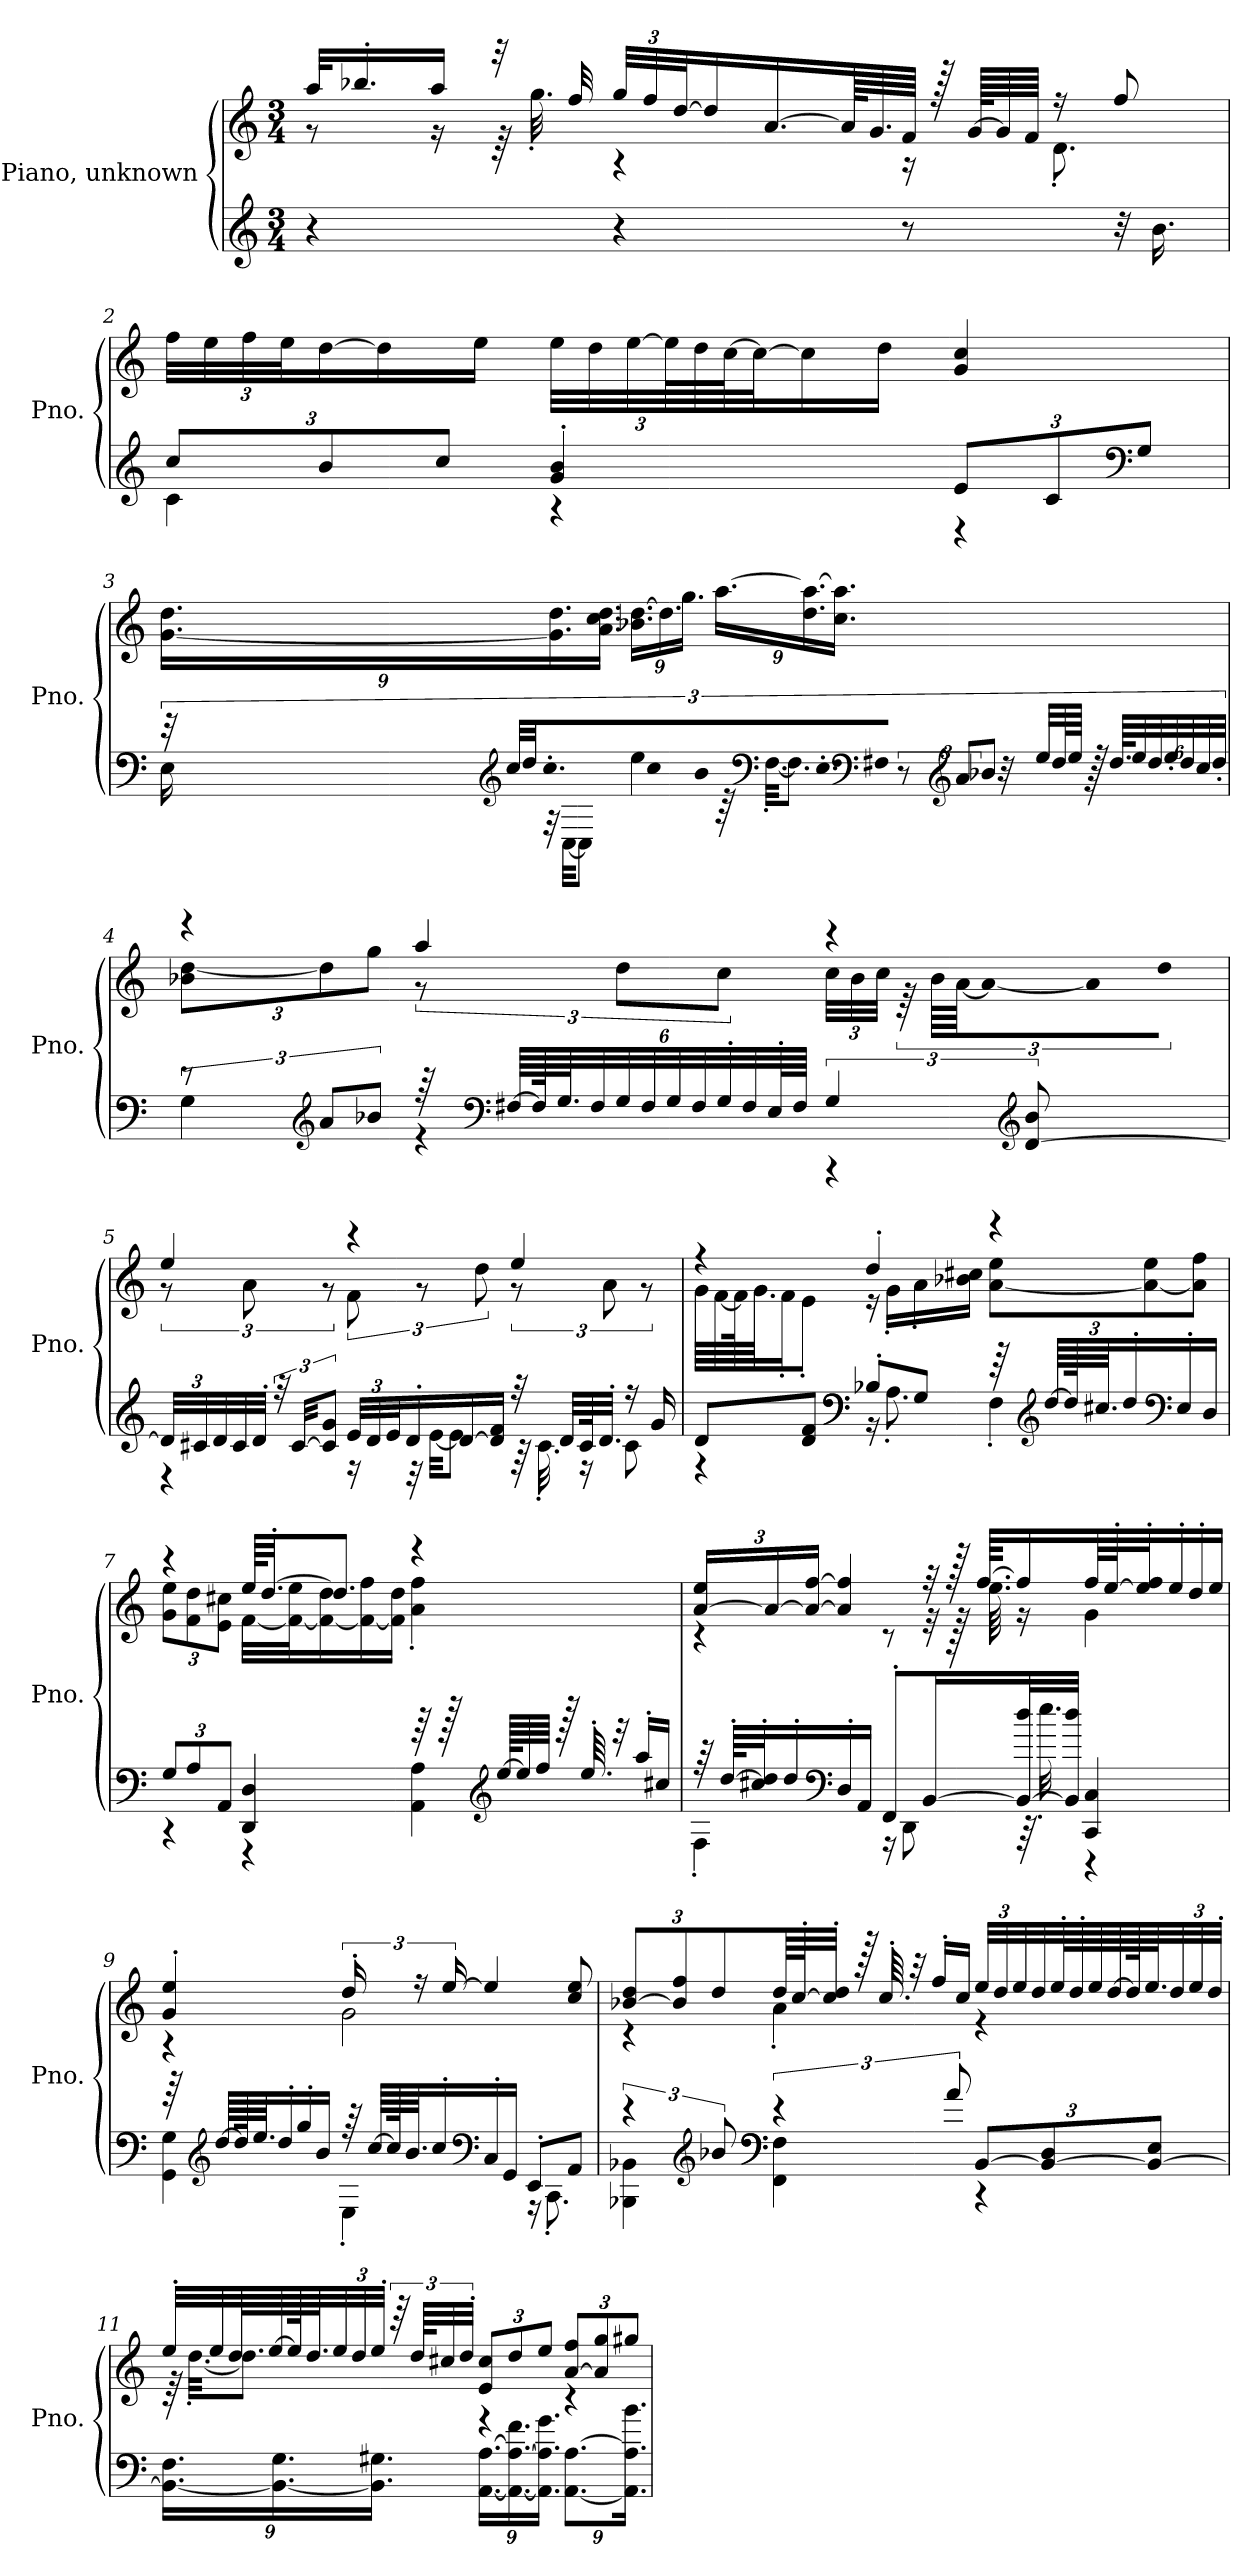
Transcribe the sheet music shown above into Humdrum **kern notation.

**kern	**kern
*part1	*part1
*staff2	*staff1
*I"Piano, unknown	*
*I'Pno.	*
*clefG2	*clefG2
*k[]	*k[]
*M3/4	*M3/4
*MM70	*MM70
=1	=1
*	*^
4r	32aa/KLL	8r
.	16.bb-X'/	.
.	16aa/JJ	16r
.	32r	64r
.	.	32.gg'\
.	32ff/	.
*	*Xbrackettup	*
4r	48gg/LLL	4r
.	48ff/	.
.	[48dd/J	.
.	16dd/]	.
.	[16.a/	.
.	128a/KLL]	.
.	64.g/	.
8r	64f/JJJJ	16r
.	128r	.
.	[128g/KLLLL	.
.	64g/]	.
.	64f/JJJJ	.
.	16r	8.d'\
32r	8ff/	.
16.b\	.	.
*	*v	*v
!!LO:LB:g=z
=2	=2
*Xbrackettup	*
*^	*
12cc/L	4c\	48ff\LLL
.	.	48ee\
.	.	48ff\
.	.	48ee\J
12b/	.	[24dd\
.	.	16dd\]
12cc/J	.	.
.	.	16ee\JJ
4g/' 4b/'	4r	48ee\LLL
.	.	48dd\
.	.	[48ee\
.	.	96ee\L]
.	.	96dd\
.	.	[96cc\J
.	.	32cc\J_
.	.	16cc\]
.	.	16dd\JJ
12e/L	4r	4g/ 4cc/
12c/	.	.
*clefF4	*	*
12G/J	.	.
!!LO:LB:g=z
=3	=3	=3
*brackettup	*	*
48r	16E\	[18.g\ 18.dd\LL
*clefG2	*	*
48cc/LLL	.	.
48dd/	.	.
32.cc'/	32r	.
.	.	18.g\] 18.dd\
.	[32C\KKL	.
64cc/L	.	.
64b/J	8C\J]	.
32.cc'/J	.	.
.	.	18.a\ 18.cc\ 18.dd\JJ
*clefF4	*	*
16F#X/JJ	.	.
12r	4G\	18.b-X\ [18.dd\LL
*clefG2	*	*
12a/L	.	18.dd\]
12b-X/J	.	18.gg\JJ
32r	64r	[18.aa\LL
*clefF4	*	*
.	[32.F#'\KKL	.
32G/LLL	.	.
64F#/L	8.F#\J]	.
64G/JJJJ	.	.
.	.	18.dd\ 18.aa\_
128r	.	.
64.F#/KLLL	.	.
*Xbrackettup	*	*
48G/	.	.
48F#/	.	.
48G'/	.	18.cc\ 18.aa\]JJ
48F#/	.	.
48E/	.	.
48F#'/JJJ	.	.
!!LO:LB:g=z
=4	=4	=4
*brackettup	*	*
*	*	*^
12r	4G\	4r	12b-X\ [12dd\L
*clefG2	*	*	*
12a/L	.	.	12dd\]
12b-X/J	.	.	12gg\J
*	*	*	*brackettup
64r	4r	4aa/	12r
*clefF4	*	*	*
[64F#X/LLLL	.	.	.
128F#/K]	.	.	.
64.G/J	.	.	.
*Xbrackettup	*	*	*
48F#/	.	.	.
48G/	.	.	12dd\L
48F#/	.	.	.
48G/	.	.	.
48F#/	.	.	.
48G'/	.	.	12cc\J
32F#/	.	.	.
64E'/L	.	.	.
64F#/JJJJ	.	.	.
*brackettup	*	*	*Xbrackettup
6G/	4r	4r	48cc\LLL
.	.	.	48b-\
.	.	.	48cc\JJJ
*	*	*	*brackettup
.	.	.	96r
.	.	.	96b-\LLLL
.	.	.	[96a\J
.	.	.	32a\J_
.	.	.	16a\]
*clefG2	*	*	*
[12d/ 12b-/	.	.	.
.	.	.	16dd\JJ
!!LO:LB:g=z	!!
=5	=5	=5	=5
*Xbrackettup	*	*	*
48d/LLL]	4r	4ee/	12r
48c#X/	.	.	.
48d/	.	.	.
32c#/	.	.	.
.	.	.	12a\
32d'/JJJ	.	.	.
*brackettup	*	*	*
48r	.	.	.
[48c#/KKL	.	.	.
12c#/] 12g/J	.	.	12r
*Xbrackettup	*	*	*
48e/LLL	16r	4r	12f\
48d/	.	.	.
48e/J	.	.	.
16d'/	32r	.	.
.	.	.	12r
.	[32e\KKL	.	.
[16d/	8e\J]	.	.
.	.	.	12dd\
16d/] 16f/JJ	.	.	.
32r	64r	4ee/	12r
.	32.c#'\	.	.
32d/LLL	.	.	.
64c#/K	16r	.	.
32.d'/JJJ	.	.	.
.	.	.	12a\
16r	8c#\	.	.
.	.	.	12r
16g/	.	.	.
!!LO:LB:g=z	!!
=6	=6	=6	=6
8d/L	4r	4r	64g\LLLL
.	.	.	[64f\
.	.	.	128f\K]
.	.	.	64.g\JJ
.	.	.	16f'\J
8d/ 8f/J	.	.	8e'\J
*clefF4	*	*	*
8B-X'/L	16r	4dd'/	16r
.	8.A'\	.	16g'\LL
8G/J	.	.	16a'\
.	.	.	16b-X\ 16cc#X\JJ
*	*	*	*Xbrackettup
64r	4F'\	4r	[12a\ 12ee\L
*clefG2	*	*	*
[64dd/LLLL	.	.	.
128dd/K]	.	.	.
64.cc#X/JJ	.	.	.
16dd'/	.	.	.
.	.	.	12a\_ 12ee\
*clefF4	*	*	*
16E'/	.	.	.
.	.	.	12a\] 12ff\J
16D/JJ	.	.	.
!!LO:PB:g=z	!!
=7	=7	=7	=7
12G/L	4r	4r	12g\ 12ee\L
12A/	.	.	12f\ 12dd\
12AA/J	.	.	12e\ 12cc#X\J
4DD/ 4D/	4r	64ee/KLLL	[32f\LLL
.	.	[32.dd'/JJ	.
.	.	.	32f\_ 32ee\J
.	.	8.dd/J]	16f\_ 16dd\
.	.	.	16f\_ 16ff\
.	.	.	16f\] 16dd\JJ
64r	4AA\ 4A\	4r	4a\' 4ff\'
128r	.	.	.
*clefG2	*	*	*
[128ee/KLLLL	.	.	.
64ee/]	.	.	.
64ff/JJJJ	.	.	.
128r	.	.	.
64.ee'/	.	.	.
32r	.	.	.
16aa'/LL	.	.	.
16cc#X/JJ	.	.	.
!!LO:LB:g=z	!!
=8	=8	=8	=8
64r	4F'\	[24a/ 24ee/LL	4r
[64dd'/KLLL	.	.	.
32cc#X/' 32dd/]'J	.	.	.
.	.	24a/_	.
16dd'/	.	.	.
.	.	24a/_ [24ff/JJ	.
*clefF4	*	*	*
16D'/	.	4a/] 4ff/]	.
16AA/JJ	.	.	.
8FF'/L	16r	.	8r
.	8DD\	.	.
[16BB/L	.	32r	32r
.	.	128r	128r
.	.	[64.ff/KKLL	64.ee\
32BB/_ 32dd/L	64r	16ff/]	16r
.	32.ee'\	.	.
32BB/] 32dd/JJJ	.	.	.
4CC/ 4C/	4r	64ff/LL	4g\
.	.	[64ee'/J	.
.	.	32ee/]' 32ff/'J	.
.	.	16ee'/	.
.	.	16dd'/	.
.	.	16ee/JJ	.
!!LO:LB:g=z	!!
=9	=9	=9	=9
64r	4GG\ 4G\	4g/' 4ee/'	4r
*clefG2	*	*	*
[64dd/LLLL	.	.	.
128dd/K]	.	.	.
64.ee/JJ	.	.	.
16dd'/	.	.	.
16gg'/	.	.	.
16b/JJ	.	.	.
*	*	*brackettup	*
64r	4E'\	24dd'/	2g\
[64cc/LLLL	.	.	.
128cc/K]	.	.	.
64.b/JJ	.	.	.
.	.	24r	.
16cc'/	.	.	.
.	.	[24ee/	.
*clefF4	*	*	*
16C'/	.	4ee/]	.
16GG/JJ	.	.	.
8EE'/L	16r	.	.
.	8.CC'\	.	.
8AA/J	.	8cc/ 8ee/	.
!!LO:LB:g=z	!!
=10	=10	=10	=10
*brackettup	*	*Xbrackettup	*
6r	4BBB-X\ 4BB-X\	[12b-X/ 12dd/L	4r
.	.	12b-/] 12ff/	.
*clefG2	*	*	*
12b-X/	.	12dd/	.
*clefF4	*	*	*
6r	4FF\ 4F\	64dd/LLL	4a'\
.	.	[64cc'/J	.
.	.	32cc/]' 32dd/'JJJ	.
.	.	128r	.
.	.	64.cc'/	.
.	.	32r	.
.	.	16ff'/LL	.
12a/	.	.	.
.	.	16cc/JJ	.
*Xbrackettup	*	*	*
[12BB-/L	4r	48ee/LLL	4r
.	.	48dd/	.
.	.	48ee/	.
.	.	32dd/	.
12BB-/_ 12D/	.	.	.
.	.	64ee'/L	.
.	.	64dd'/	.
.	.	64ee/	.
.	.	[64dd/	.
.	.	128dd/K]	.
.	.	64.ee/J	.
12BB-/_ 12E/J	.	.	.
.	.	48dd/	.
.	.	48ee/	.
.	.	48dd'/JJJ	.
*v	*v	*	*
!!LO:LB:g=z	!!
=11	=11	=11
18.BB-\_ 18.F\LL	32ee'/LLL	64r
.	.	[32.dd'\KKL
.	32ee/	.
.	64dd/L	8.dd\J]
.	[64ee/	.
18.BB-\_ 18.G\	.	.
.	128ee/K]	.
.	64.dd/J	.
.	48ee/	.
.	48dd/	.
18.BB-\] 18.G#X\JJ	48ee'/JJJ	.
*	*brackettup	*
.	96r	.
.	96dd/KLLL	.
.	48cc#X/	.
.	48dd'/JJJ	.
*	*Xbrackettup	*
[18.AA\ [18.A\LL	12e/ 12cc#/L	4r
18.AA\_ 18.A\_ 18.f\	12dd/	.
18.AA\] 18.A\] 18.g\JJ	12ee/J	.
[9.AA\ [9.A\L	[12a/ 12ff/L	4r
.	12a/] 12gg/	.
18.AA\] 18.A\] 18.b\Jk	12gg#X/J	.
*	*v	*v
=	=
*-	*-
